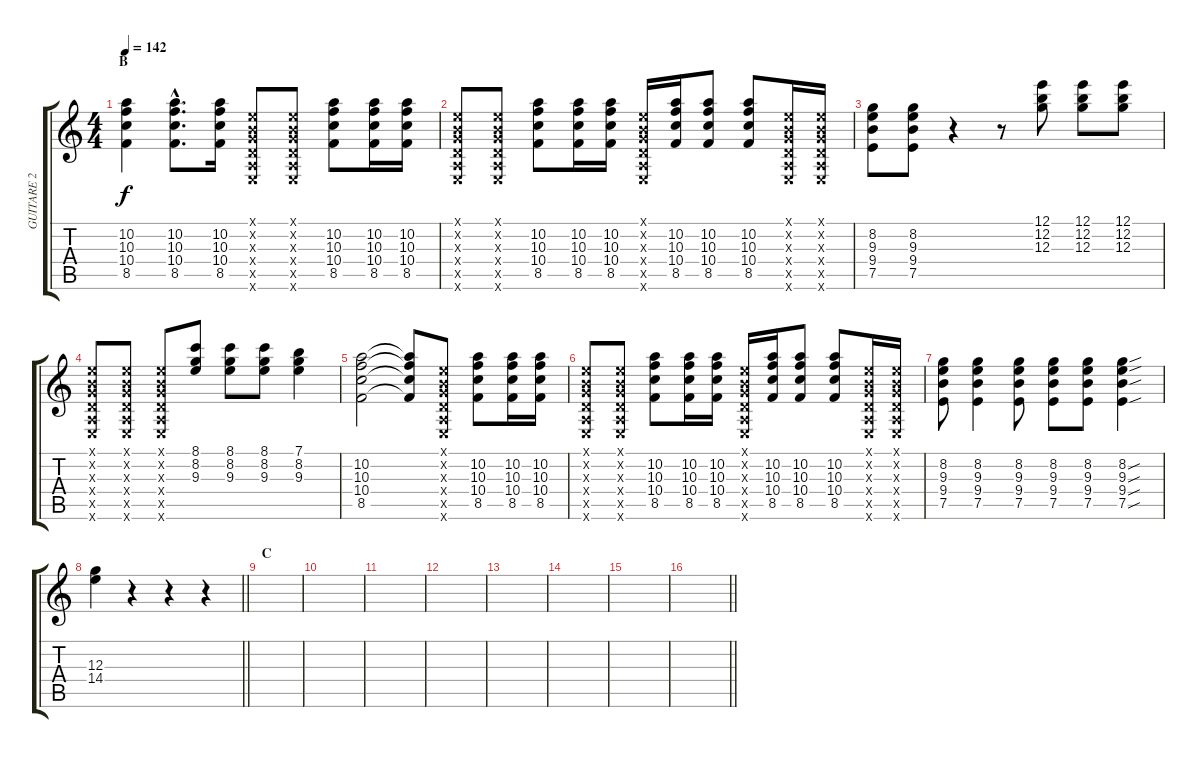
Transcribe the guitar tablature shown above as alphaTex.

\track ("GUITARE 2" "GUITARE 2") {instrument distortionguitar}
\staff {score tabs}
\tuning (E4 B3 G3 D3 A2 E2) {hide}
\ts (4 4)
\section ("" "B")
\tempo 142
\clef g2
\ks c
(10.2 10.3 10.4 8.5).4{dy f} (10.2{hac} 10.3{hac} 10.4{hac} 8.5{hac}).8{d} (10.2 10.3 10.4 8.5).16 (0.1{x} 0.2{x} 0.3{x} 0.4{x} 0.5{x} 0.6{x}).8 (0.1{x} 0.2{x} 0.3{x} 0.4{x} 0.5{x} 0.6{x}).8 (10.2 10.3 10.4 8.5).8 (10.2 10.3 10.4 8.5).16 (10.2 10.3 10.4 8.5).16 |
(0.1{x} 0.2{x} 0.3{x} 0.4{x} 0.5{x} 0.6{x}).8 (0.1{x} 0.2{x} 0.3{x} 0.4{x} 0.5{x} 0.6{x}).8 (10.2 10.3 10.4 8.5).8 (10.2 10.3 10.4 8.5).16 (10.2 10.3 10.4 8.5).16 (0.1{x} 0.2{x} 0.3{x} 0.4{x} 0.5{x} 0.6{x}).16 (10.2 10.3 10.4 8.5).16 (10.2 10.3 10.4 8.5).8 (10.2 10.3 10.4 8.5).8 (0.1{x} 0.2{x} 0.3{x} 0.4{x} 0.5{x} 0.6{x}).16 (0.1{x} 0.2{x} 0.3{x} 0.4{x} 0.5{x} 0.6{x}).16 |
(8.2 9.3 9.4 7.5).8 (8.2 9.3 9.4 7.5).8 r.4 r.8 (12.1 12.2 12.3).8 (12.1 12.2 12.3).8 (12.1 12.2 12.3).8 |
(0.1{x} 0.2{x} 0.3{x} 0.4{x} 0.5{x} 0.6{x}).8 (0.1{x} 0.2{x} 0.3{x} 0.4{x} 0.5{x} 0.6{x}).8 (0.1{x} 0.2{x} 0.3{x} 0.4{x} 0.5{x} 0.6{x}).8 (8.1 8.2 9.3).8 (8.1 8.2 9.3).8 (8.1 8.2 9.3).8 (7.1 8.2 9.3).4 |
(10.2 10.3 10.4 8.5).2 (10.2{t} 10.3{t} 10.4{t} 8.5{t}).8 (0.1{x} 0.2{x} 0.3{x} 0.4{x} 0.5{x} 0.6{x}).8 (10.2 10.3 10.4 8.5).8 (10.2 10.3 10.4 8.5).16 (10.2 10.3 10.4 8.5).16 |
(0.1{x} 0.2{x} 0.3{x} 0.4{x} 0.5{x} 0.6{x}).8 (0.1{x} 0.2{x} 0.3{x} 0.4{x} 0.5{x} 0.6{x}).8 (10.2 10.3 10.4 8.5).8 (10.2 10.3 10.4 8.5).16 (10.2 10.3 10.4 8.5).16 (0.1{x} 0.2{x} 0.3{x} 0.4{x} 0.5{x} 0.6{x}).16 (10.2 10.3 10.4 8.5).16 (10.2 10.3 10.4 8.5).8 (10.2 10.3 10.4 8.5).8 (0.1{x} 0.2{x} 0.3{x} 0.4{x} 0.5{x} 0.6{x}).16 (0.1{x} 0.2{x} 0.3{x} 0.4{x} 0.5{x} 0.6{x}).16 |
(8.2 9.3 9.4 7.5).8 (8.2 9.3 9.4 7.5).4 (8.2 9.3 9.4 7.5).8 (8.2 9.3 9.4 7.5).8 (8.2 9.3 9.4 7.5).8 (8.2{sou} 9.3{sou} 9.4{sou} 7.5{sou}).4 |
\barLineRight lightlight
(12.3 14.4).4 r.4 r.4 r.4 |
\section ("" "C")
|
|
|
|
|
|
|
\barLineRight lightlight
